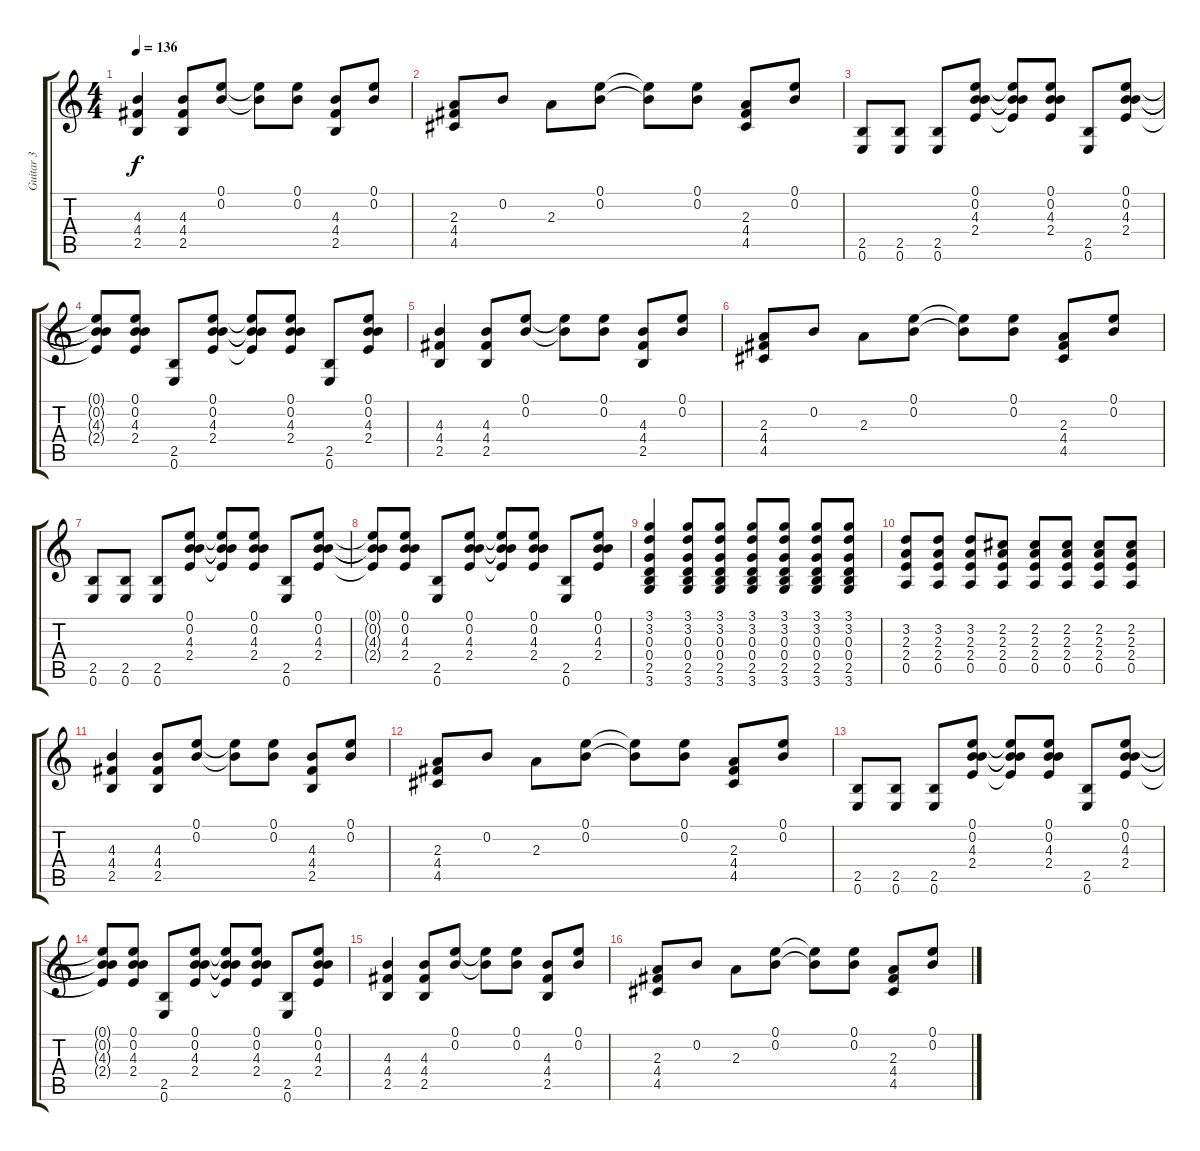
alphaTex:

\track ("Guitar 3" "Guitar 3") {instrument distortionguitar}
\staff {score tabs}
\tuning (E4 B3 G3 D3 A2 E2) {hide}
\ts (4 4)
\tempo 136
\clef g2
\ks c
(4.3 4.4 2.5).4{dy f} (4.3 4.4 2.5).8 (0.1 0.2).8 (0.1{t} 0.2{t}).8 (0.1 0.2).8 (4.3 4.4 2.5).8 (0.1 0.2).8 |
(2.3 4.4 4.5).8 0.2.8 2.3.8 (0.1 0.2).8 (0.1{t} 0.2{t}).8 (0.1 0.2).8 (2.3 4.4 4.5).8 (0.1 0.2).8 |
(2.5 0.6).8 (2.5 0.6).8 (2.5 0.6).8 (0.1 0.2 4.3 2.4).8 (0.1{t} 0.2{t} 4.3{t} 2.4{t}).8 (0.1 0.2 4.3 2.4).8 (2.5 0.6).8 (0.1 0.2 4.3 2.4).8 |
(0.1{t} 0.2{t} 4.3{t} 2.4{t}).8 (0.1 0.2 4.3 2.4).8 (2.5 0.6).8 (0.1 0.2 4.3 2.4).8 (0.1{t} 0.2{t} 4.3{t} 2.4{t}).8 (0.1 0.2 4.3 2.4).8 (2.5 0.6).8 (0.1 0.2 4.3 2.4).8 |
(4.3 4.4 2.5).4 (4.3 4.4 2.5).8 (0.1 0.2).8 (0.1{t} 0.2{t}).8 (0.1 0.2).8 (4.3 4.4 2.5).8 (0.1 0.2).8 |
(2.3 4.4 4.5).8 0.2.8 2.3.8 (0.1 0.2).8 (0.1{t} 0.2{t}).8 (0.1 0.2).8 (2.3 4.4 4.5).8 (0.1 0.2).8 |
(2.5 0.6).8 (2.5 0.6).8 (2.5 0.6).8 (0.1 0.2 4.3 2.4).8 (0.1{t} 0.2{t} 4.3{t} 2.4{t}).8 (0.1 0.2 4.3 2.4).8 (2.5 0.6).8 (0.1 0.2 4.3 2.4).8 |
(0.1{t} 0.2{t} 4.3{t} 2.4{t}).8 (0.1 0.2 4.3 2.4).8 (2.5 0.6).8 (0.1 0.2 4.3 2.4).8 (0.1{t} 0.2{t} 4.3{t} 2.4{t}).8 (0.1 0.2 4.3 2.4).8 (2.5 0.6).8 (0.1 0.2 4.3 2.4).8 |
(3.1 3.2 0.3 0.4 2.5 3.6).4 (3.1 3.2 0.3 0.4 2.5 3.6).8 (3.1 3.2 0.3 0.4 2.5 3.6).8 (3.1 3.2 0.3 0.4 2.5 3.6).8 (3.1 3.2 0.3 0.4 2.5 3.6).8 (3.1 3.2 0.3 0.4 2.5 3.6).8 (3.1 3.2 0.3 0.4 2.5 3.6).8 |
(3.2 2.3 2.4 0.5).8 (3.2 2.3 2.4 0.5).8 (3.2 2.3 2.4 0.5).8 (2.2 2.3 2.4 0.5).8 (2.2 2.3 2.4 0.5).8 (2.2 2.3 2.4 0.5).8 (2.2 2.3 2.4 0.5).8 (2.2 2.3 2.4 0.5).8 |
(4.3 4.4 2.5).4 (4.3 4.4 2.5).8 (0.1 0.2).8 (0.1{t} 0.2{t}).8 (0.1 0.2).8 (4.3 4.4 2.5).8 (0.1 0.2).8 |
(2.3 4.4 4.5).8 0.2.8 2.3.8 (0.1 0.2).8 (0.1{t} 0.2{t}).8 (0.1 0.2).8 (2.3 4.4 4.5).8 (0.1 0.2).8 |
(2.5 0.6).8 (2.5 0.6).8 (2.5 0.6).8 (0.1 0.2 4.3 2.4).8 (0.1{t} 0.2{t} 4.3{t} 2.4{t}).8 (0.1 0.2 4.3 2.4).8 (2.5 0.6).8 (0.1 0.2 4.3 2.4).8 |
(0.1{t} 0.2{t} 4.3{t} 2.4{t}).8 (0.1 0.2 4.3 2.4).8 (2.5 0.6).8 (0.1 0.2 4.3 2.4).8 (0.1{t} 0.2{t} 4.3{t} 2.4{t}).8 (0.1 0.2 4.3 2.4).8 (2.5 0.6).8 (0.1 0.2 4.3 2.4).8 |
(4.3 4.4 2.5).4 (4.3 4.4 2.5).8 (0.1 0.2).8 (0.1{t} 0.2{t}).8 (0.1 0.2).8 (4.3 4.4 2.5).8 (0.1 0.2).8 |
(2.3 4.4 4.5).8 0.2.8 2.3.8 (0.1 0.2).8 (0.1{t} 0.2{t}).8 (0.1 0.2).8 (2.3 4.4 4.5).8 (0.1 0.2).8
